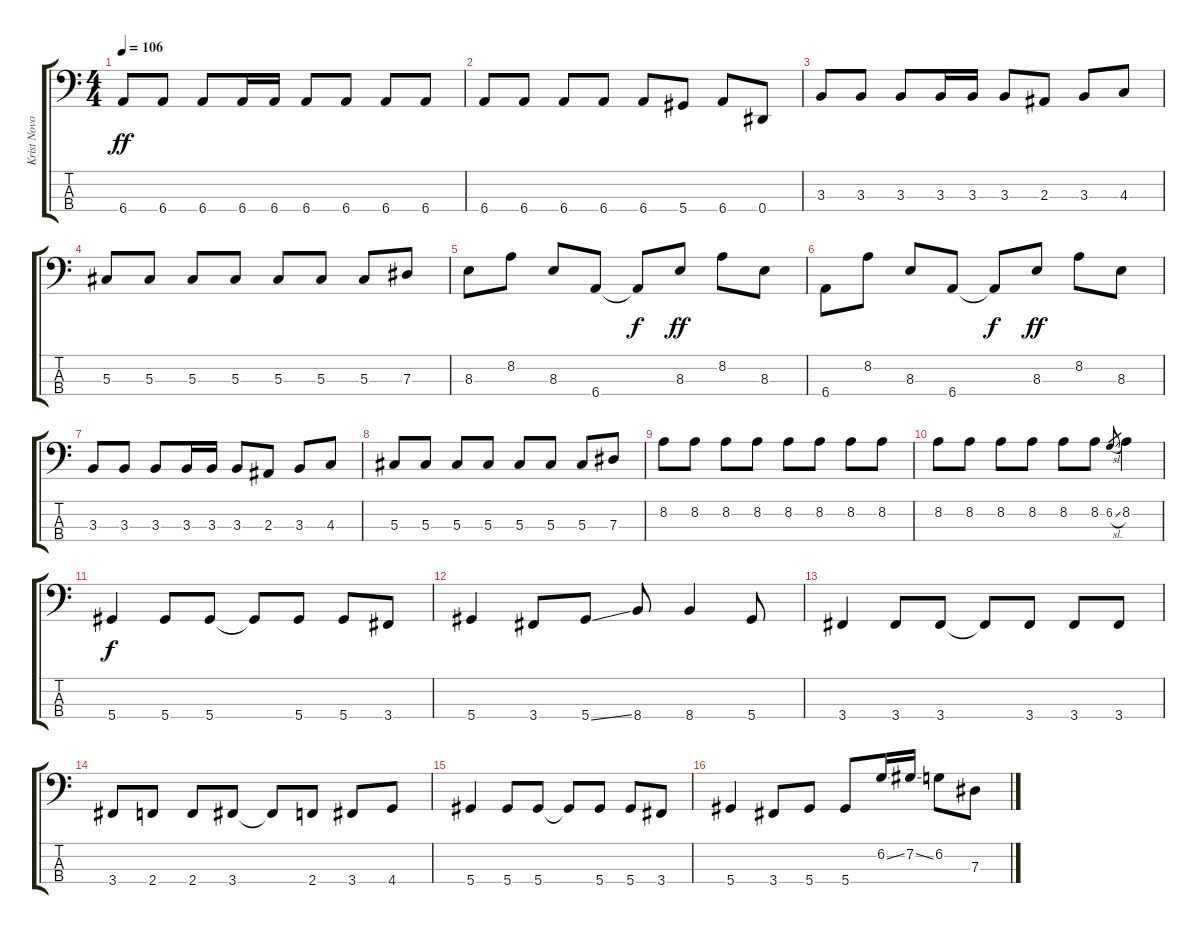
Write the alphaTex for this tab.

\track ("Krist Novoselic and His Beard" "Krist Novo") {instrument electricbasspick}
\staff {score tabs}
\tuning (Gb2 Db2 Ab1 Eb1) {hide}
\ts (4 4)
\tempo 106
\clef f4
\ks c
6.4.8{dy ff} 6.4.8 6.4.8 6.4.16 6.4.16 6.4.8 6.4.8 6.4.8 6.4.8 |
6.4.8 6.4.8 6.4.8 6.4.8 6.4.8 5.4.8 6.4.8 0.4.8 |
3.3.8 3.3.8 3.3.8 3.3.16 3.3.16 3.3.8 2.3.8 3.3.8 4.3.8 |
5.3.8 5.3.8 5.3.8 5.3.8 5.3.8 5.3.8 5.3.8 7.3.8 |
8.3.8 8.2.8 8.3.8 6.4.8 6.4{t}.8{dy f} 8.3.8{dy ff} 8.2.8 8.3.8 |
6.4.8 8.2.8 8.3.8 6.4.8 6.4{t}.8{dy f} 8.3.8{dy ff} 8.2.8 8.3.8 |
3.3.8 3.3.8 3.3.8 3.3.16 3.3.16 3.3.8 2.3.8 3.3.8 4.3.8 |
5.3.8 5.3.8 5.3.8 5.3.8 5.3.8 5.3.8 5.3.8 7.3.8 |
8.2.8 8.2.8 8.2.8 8.2.8 8.2.8 8.2.8 8.2.8 8.2.8 |
8.2.8 8.2.8 8.2.8 8.2.8 8.2.8 8.2.8 6.2{sl}.8{gr} 8.2.4 |
5.4.4{dy f} 5.4.8 5.4.8 5.4{t}.8 5.4.8 5.4.8 3.4.8 |
5.4.4 3.4.8 5.4{ss}.8 8.4.8 8.4.4 5.4.8 |
3.4.4 3.4.8 3.4.8 3.4{t}.8 3.4.8 3.4.8 3.4.8 |
3.4.8 2.4.8 2.4.8 3.4.8 3.4{t}.8 2.4.8 3.4.8 4.4.8 |
5.4.4 5.4.8 5.4.8 5.4{t}.8 5.4.8 5.4.8 3.4.8 |
5.4.4 3.4.8 5.4.8 5.4.8 6.2{ss}.16 7.2{ss}.16 6.2.8 7.3.8
